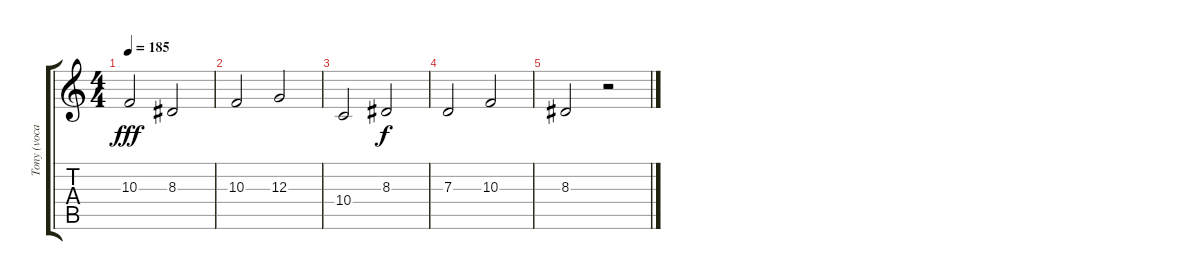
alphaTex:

\track ("Tony (vocals)" "Tony (voca") {instrument tenorsax}
\staff {score tabs}
\tuning (E4 B3 G3 D3 A2 E2) {hide}
\ts (4 4)
\tempo 185
\clef g2
\ks c
10.3.2{dy fff} 8.3.2 |
10.3.2 12.3.2 |
10.4.2 8.3.2{dy f} |
7.3.2 10.3.2 |
8.3.2 r.2
